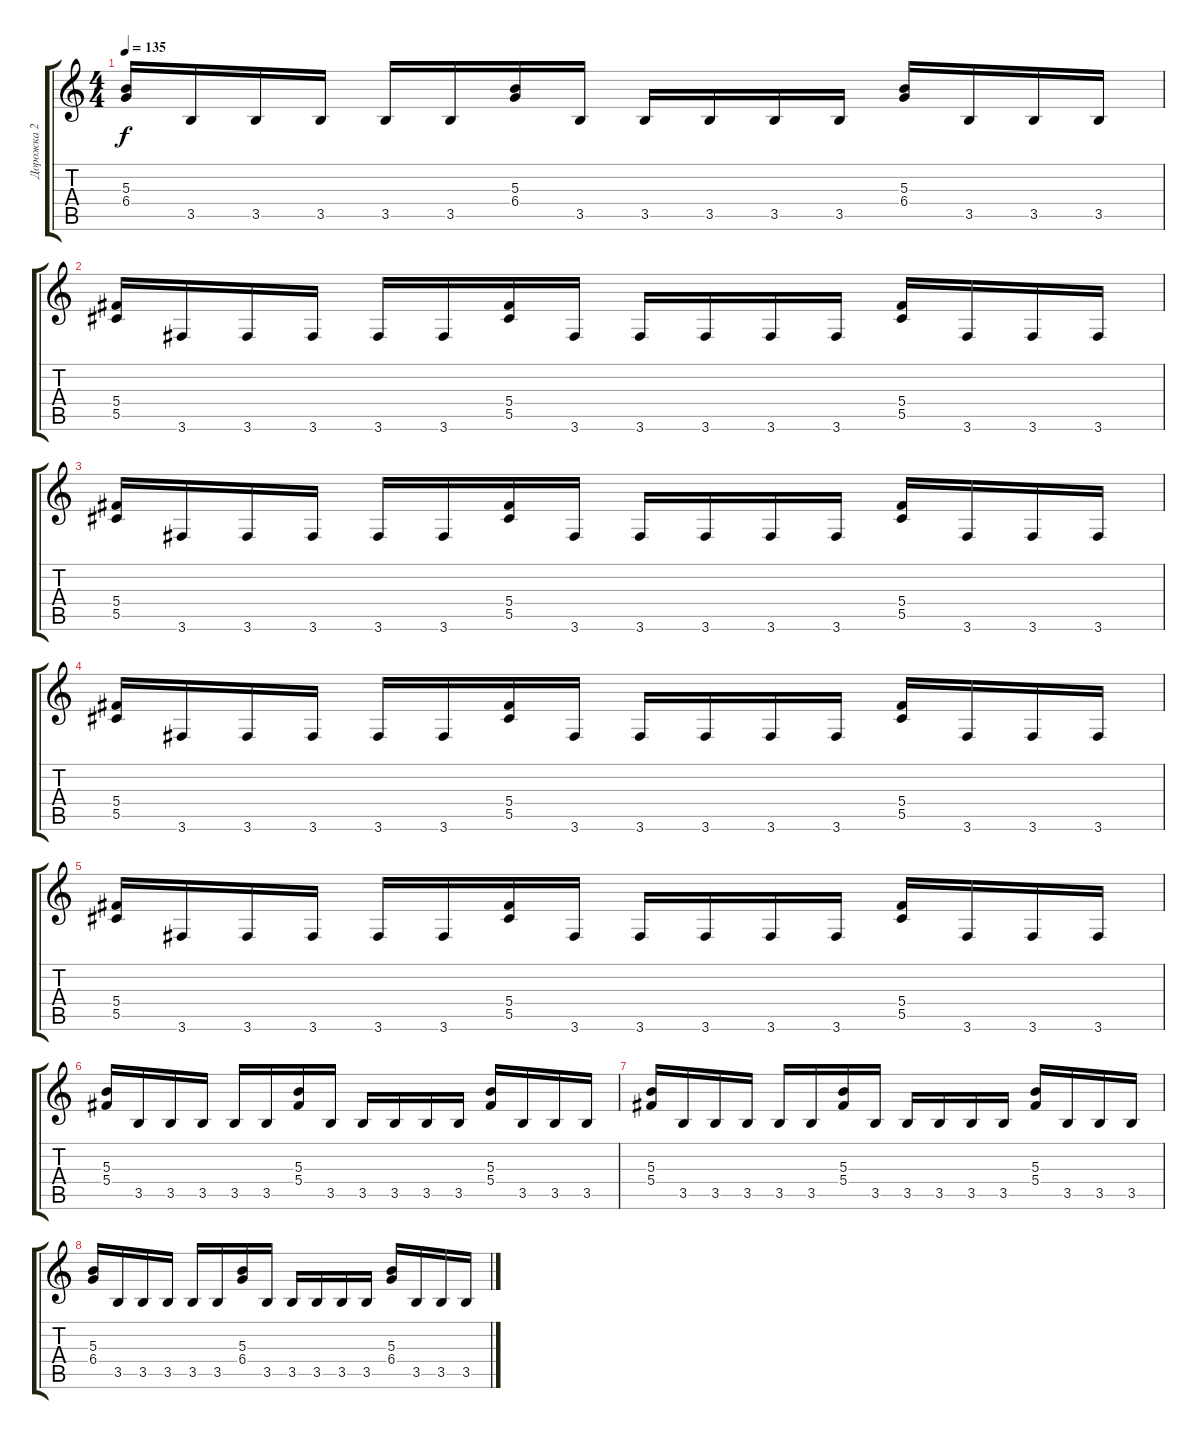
\track ("Дорожка 2" "Дорожка 2") {instrument distortionguitar}
\staff {score tabs}
\tuning (Eb4 Bb3 Gb3 Db3 Ab2 Eb2) {hide}
\ts (4 4)
\tempo 135
\clef g2
\ks c
(5.3 6.4).16{dy f} 3.5.16 3.5.16 3.5.16 3.5.16 3.5.16 (5.3 6.4).16 3.5.16 3.5.16 3.5.16 3.5.16 3.5.16 (5.3 6.4).16 3.5.16 3.5.16 3.5.16 |
(5.4 5.5).16 3.6.16 3.6.16 3.6.16 3.6.16 3.6.16 (5.4 5.5).16 3.6.16 3.6.16 3.6.16 3.6.16 3.6.16 (5.4 5.5).16 3.6.16 3.6.16 3.6.16 |
(5.4 5.5).16 3.6.16 3.6.16 3.6.16 3.6.16 3.6.16 (5.4 5.5).16 3.6.16 3.6.16 3.6.16 3.6.16 3.6.16 (5.4 5.5).16 3.6.16 3.6.16 3.6.16 |
(5.4 5.5).16 3.6.16 3.6.16 3.6.16 3.6.16 3.6.16 (5.4 5.5).16 3.6.16 3.6.16 3.6.16 3.6.16 3.6.16 (5.4 5.5).16 3.6.16 3.6.16 3.6.16 |
(5.4 5.5).16 3.6.16 3.6.16 3.6.16 3.6.16 3.6.16 (5.4 5.5).16 3.6.16 3.6.16 3.6.16 3.6.16 3.6.16 (5.4 5.5).16 3.6.16 3.6.16 3.6.16 |
(5.3 5.4).16 3.5.16 3.5.16 3.5.16 3.5.16 3.5.16 (5.3 5.4).16 3.5.16 3.5.16 3.5.16 3.5.16 3.5.16 (5.3 5.4).16 3.5.16 3.5.16 3.5.16 |
(5.3 5.4).16 3.5.16 3.5.16 3.5.16 3.5.16 3.5.16 (5.3 5.4).16 3.5.16 3.5.16 3.5.16 3.5.16 3.5.16 (5.3 5.4).16 3.5.16 3.5.16 3.5.16 |
(5.3 6.4).16 3.5.16 3.5.16 3.5.16 3.5.16 3.5.16 (5.3 6.4).16 3.5.16 3.5.16 3.5.16 3.5.16 3.5.16 (5.3 6.4).16 3.5.16 3.5.16 3.5.16
